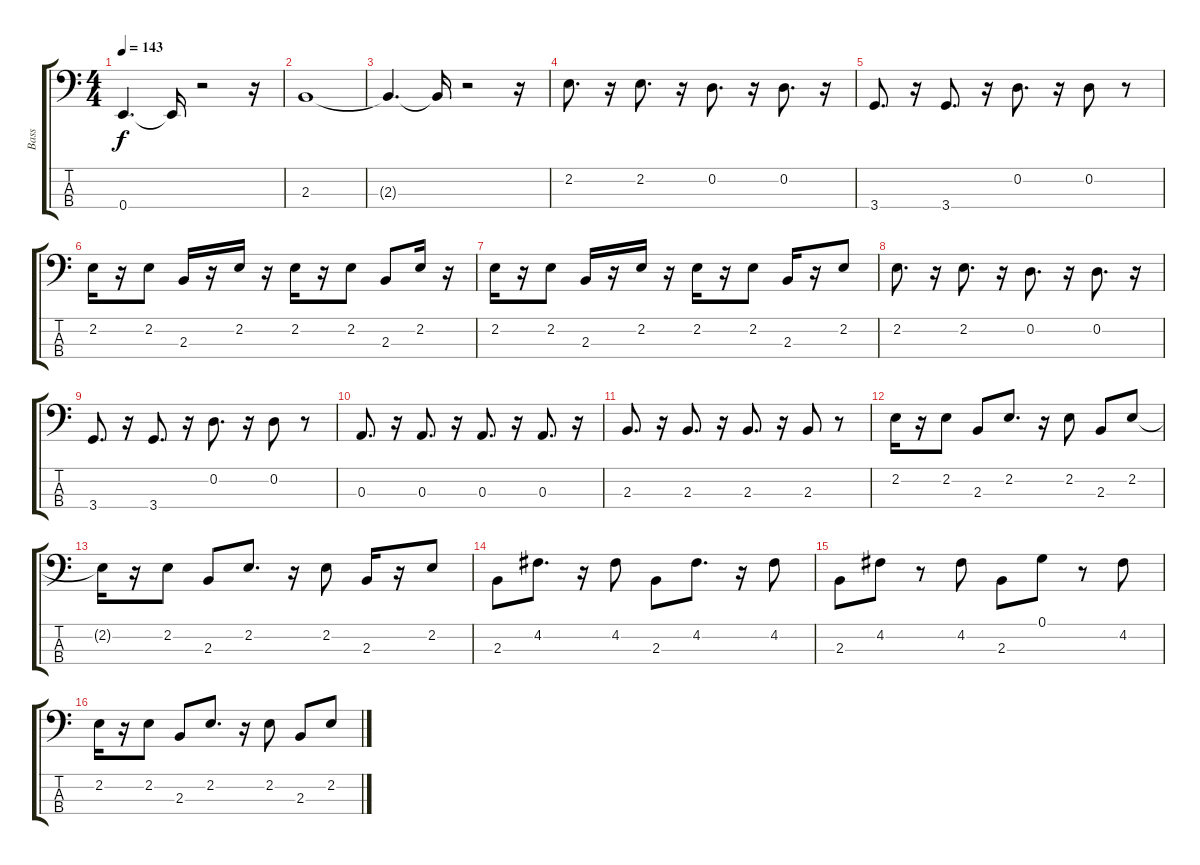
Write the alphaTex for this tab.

\track ("Bass" "Bass") {instrument electricbasspick}
\staff {score tabs}
\tuning (G2 D2 A1 E1) {hide}
\ts (4 4)
\tempo 143
\clef f4
\ks c
0.4{t}.4{d dy f} 0.4{t}.16 r.2 r.16 |
2.3.1 |
2.3{t}.4{d} 2.3{t}.16 r.2 r.16 |
2.2.8{d} r.16 2.2.8{d} r.16 0.2.8{d} r.16 0.2.8{d} r.16 |
3.4.8{d} r.16 3.4.8{d} r.16 0.2.8{d} r.16 0.2.8 r.8 |
2.2.16 r.16 2.2.8 2.3.16 r.16 2.2.16 r.16 2.2.16 r.16 2.2.8 2.3.8 2.2.16 r.16 |
2.2.16 r.16 2.2.8 2.3.16 r.16 2.2.16 r.16 2.2.16 r.16 2.2.8 2.3.16 r.16 2.2.8 |
2.2.8{d} r.16 2.2.8{d} r.16 0.2.8{d} r.16 0.2.8{d} r.16 |
3.4.8{d} r.16 3.4.8{d} r.16 0.2.8{d} r.16 0.2.8 r.8 |
0.3.8{d} r.16 0.3.8{d} r.16 0.3.8{d} r.16 0.3.8{d} r.16 |
2.3.8{d} r.16 2.3.8{d} r.16 2.3.8{d} r.16 2.3.8 r.8 |
2.2.16 r.16 2.2.8 2.3.8 2.2.8{d} r.16 2.2.8 2.3.8 2.2.8 |
2.2{t}.16 r.16 2.2.8 2.3.8 2.2.8{d} r.16 2.2.8 2.3.16 r.16 2.2.8 |
2.3.8 4.2.8{d} r.16 4.2.8 2.3.8 4.2.8{d} r.16 4.2.8 |
2.3.8 4.2.8 r.8 4.2.8 2.3.8 0.1.8 r.8 4.2.8 |
2.2.16 r.16 2.2.8 2.3.8 2.2.8{d} r.16 2.2.8 2.3.8 2.2.8
